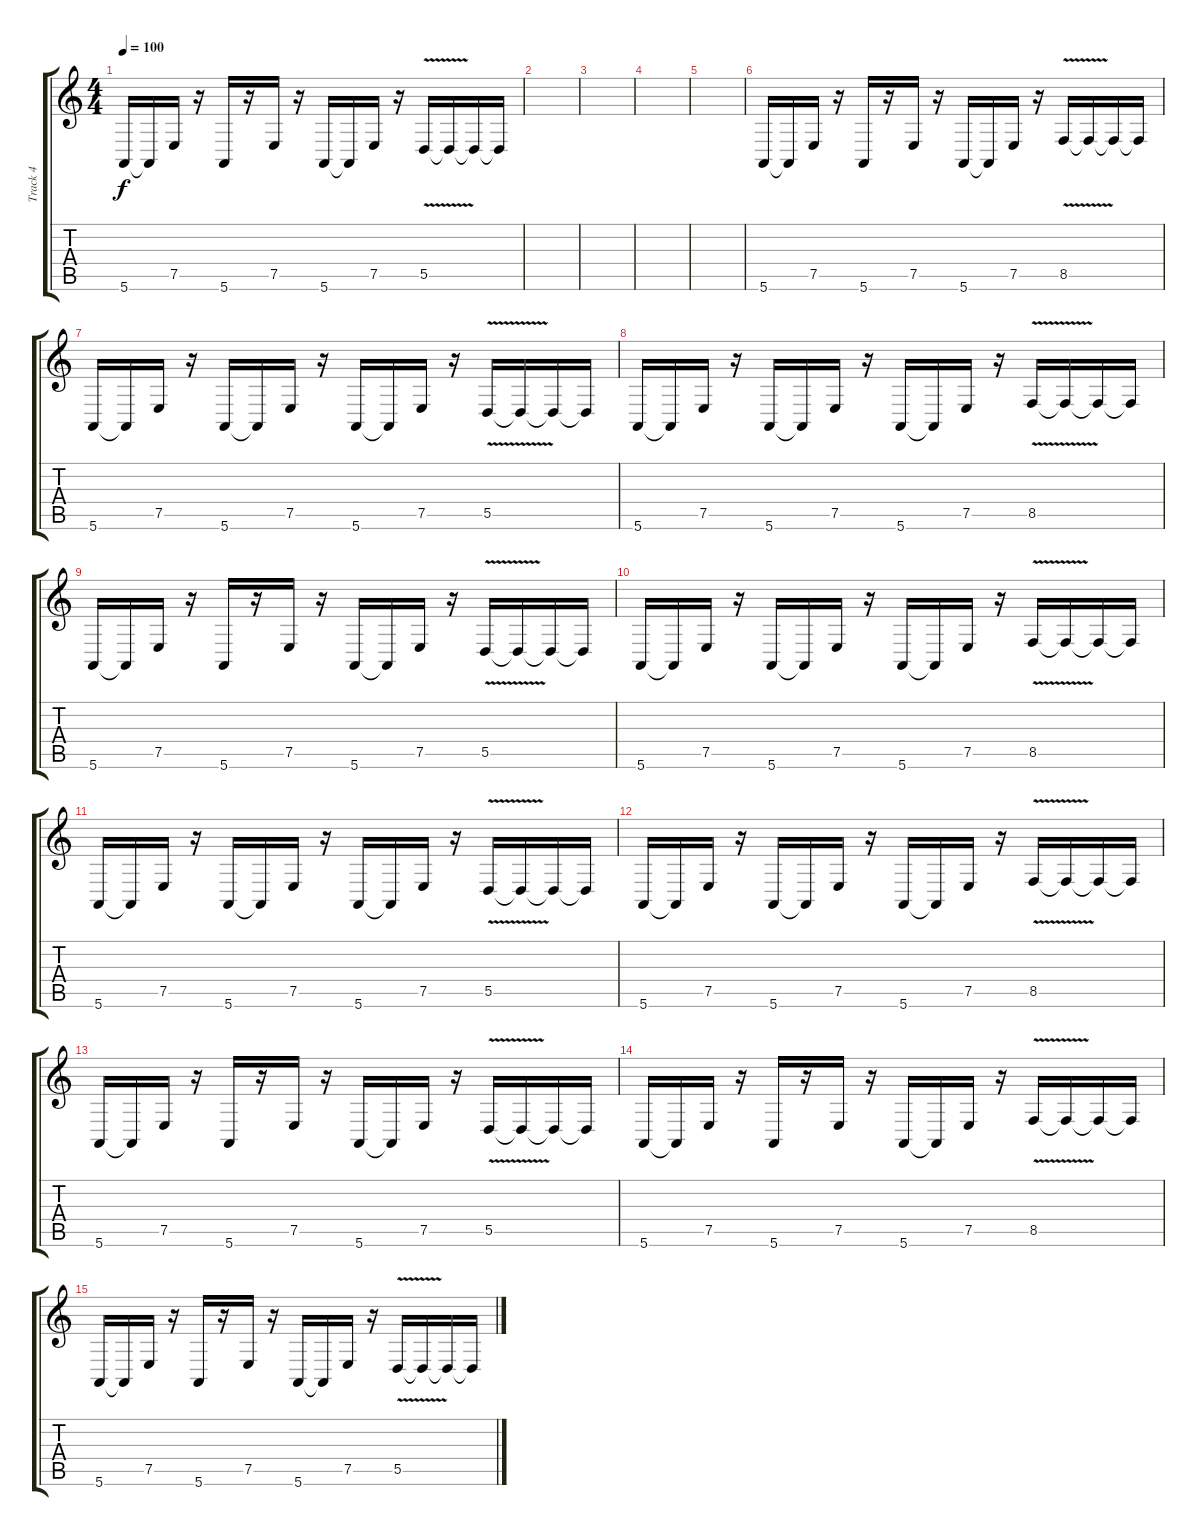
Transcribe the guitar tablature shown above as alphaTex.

\track ("Track 4" "Track 4") {instrument lead5charang}
\staff {score tabs}
\tuning (E4 B3 G3 D3 A2 E2) {hide}
\ts (4 4)
\tempo 100
\clef g2
\ks c
5.6.16{dy f} 5.6{t}.16 7.5.16 r.16 5.6.16 r.16 7.5.16 r.16 5.6.16 5.6{t}.16 7.5.16 r.16 5.5{v}.16 5.5{t}.16 5.5{t}.16 5.5{t}.16 |
|
|
|
|
5.6.16 5.6{t}.16 7.5.16 r.16 5.6.16 r.16 7.5.16 r.16 5.6.16 5.6{t}.16 7.5.16 r.16 8.5{v}.16 8.5{t}.16 8.5{t}.16 8.5{t}.16 |
5.6.16 5.6{t}.16 7.5.16 r.16 5.6.16 5.6{t}.16 7.5.16 r.16 5.6.16 5.6{t}.16 7.5.16 r.16 5.5{v}.16 5.5{t}.16 5.5{t}.16 5.5{t}.16 |
5.6.16 5.6{t}.16 7.5.16 r.16 5.6.16 5.6{t}.16 7.5.16 r.16 5.6.16 5.6{t}.16 7.5.16 r.16 8.5{v}.16 8.5{t}.16 8.5{t}.16 8.5{t}.16 |
5.6.16 5.6{t}.16 7.5.16 r.16 5.6.16 r.16 7.5.16 r.16 5.6.16 5.6{t}.16 7.5.16 r.16 5.5{v}.16 5.5{t}.16 5.5{t}.16 5.5{t}.16 |
5.6.16 5.6{t}.16 7.5.16 r.16 5.6.16 5.6{t}.16 7.5.16 r.16 5.6.16 5.6{t}.16 7.5.16 r.16 8.5{v}.16 8.5{t}.16 8.5{t}.16 8.5{t}.16 |
5.6.16 5.6{t}.16 7.5.16 r.16 5.6.16 5.6{t}.16 7.5.16 r.16 5.6.16 5.6{t}.16 7.5.16 r.16 5.5{v}.16 5.5{t}.16 5.5{t}.16 5.5{t}.16 |
5.6.16 5.6{t}.16 7.5.16 r.16 5.6.16 5.6{t}.16 7.5.16 r.16 5.6.16 5.6{t}.16 7.5.16 r.16 8.5{v}.16 8.5{t}.16 8.5{t}.16 8.5{t}.16 |
5.6.16 5.6{t}.16 7.5.16 r.16 5.6.16 r.16 7.5.16 r.16 5.6.16 5.6{t}.16 7.5.16 r.16 5.5{v}.16 5.5{t}.16 5.5{t}.16 5.5{t}.16 |
5.6.16 5.6{t}.16 7.5.16 r.16 5.6.16 r.16 7.5.16 r.16 5.6.16 5.6{t}.16 7.5.16 r.16 8.5{v}.16 8.5{t}.16 8.5{t}.16 8.5{t}.16 |
5.6.16 5.6{t}.16 7.5.16 r.16 5.6.16 r.16 7.5.16 r.16 5.6.16 5.6{t}.16 7.5.16 r.16 5.5{v}.16 5.5{t}.16 5.5{t}.16 5.5{t}.16
